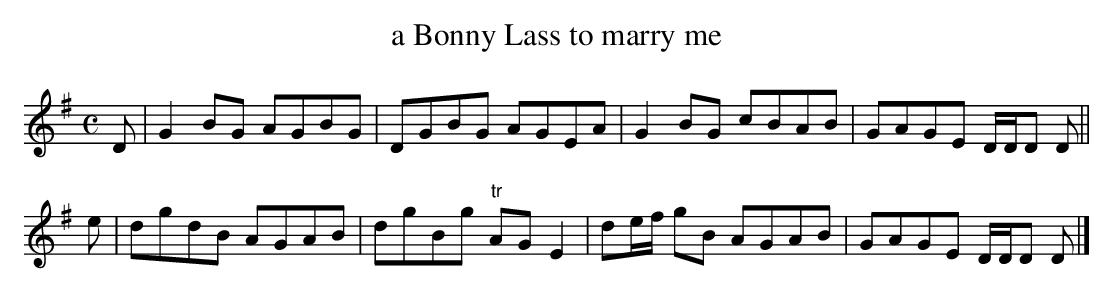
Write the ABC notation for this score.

X:1
T:a Bonny Lass to marry me
M:C
K:G major
D|\
G2BG AGBG| DGBG AGEA| G2BG cBAB| GAGE D/D/D D||
e|\
dgdB AGAB| dgBg "tr"AG E2|  de/f/ gB AGAB| GAGE D/D/D D|]
